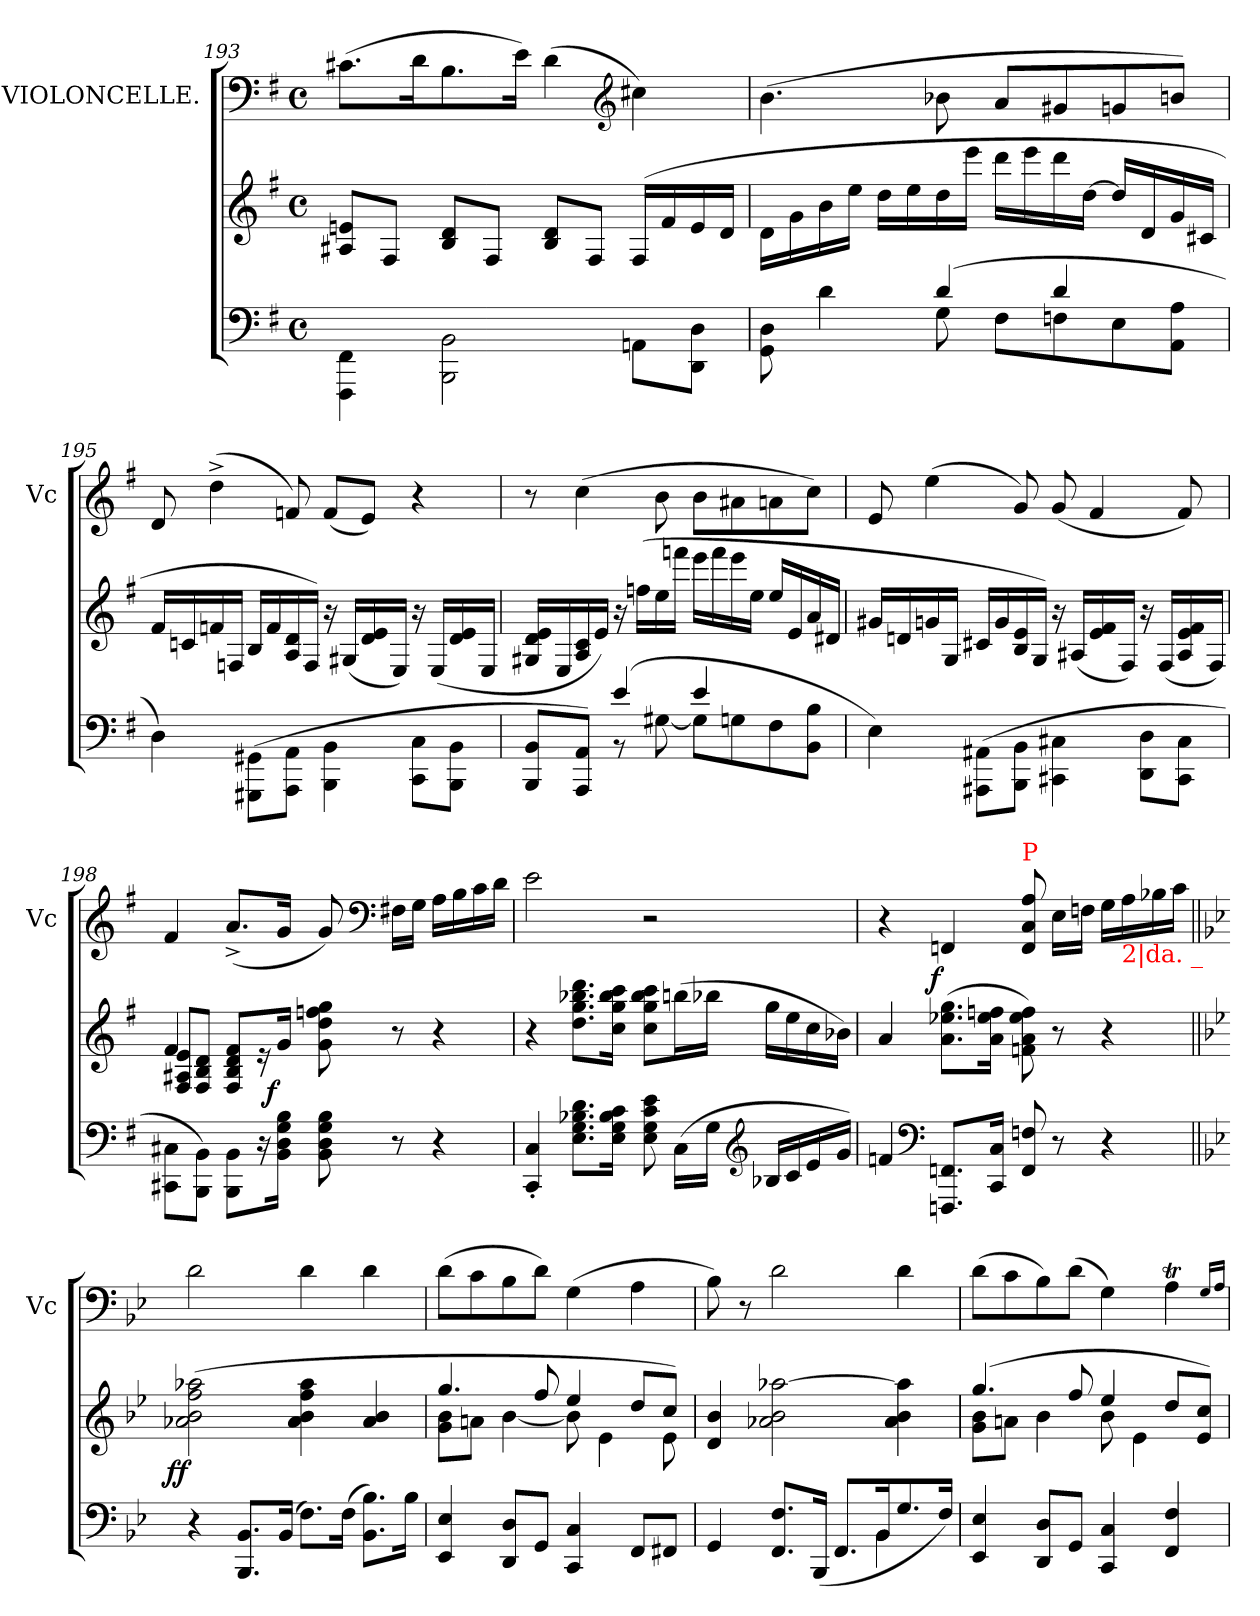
**kern	**kern	**dynam	**kern	**dynam
*part2	*part2	*part2	*part1	*part1
*staff3	*staff2	*staff2/3	*staff1	*staff1
*	*	*	*I"VIOLONCELLE.	*
*	*	*	*I'Vc	*
*clefF4	*clefG2	*	*clefF4	*
*k[f#]	*k[f#]	*	*k[f#]	*
*M4/4	*M4/4	*	*M4/4	*
*met(c)	*met(c)	*	*met(c)	*
=193	=193	=193	=193	=193
4FF#\ 4FFF#\	8en 8A#XL	.	(>8.c#X!\L	.
.	8F#/J	.	.	.
.	.	.	16d!k	.
2BB\ 2BBB\	8d 8BL	.	8.B!	.
.	8F#/J	.	.	.
.	.	.	16e!Jk)	.
.	8d 8BL	.	(>4d!	.
.	8F#/J	.	.	.
*	*	*	*clefG2	*
8AAn\L	(>16F#/LL	.	4cc#X!)	.
.	16f#	.	.	.
8D 8DDJ	16e	.	.	.
.	16dJJ	.	.	.
=194	=194	=194	=194	=194
*^	*	*	*	*
8ryy	8D\ 8GG\	16d\LL	.	(>4.b!	.
.	.	16g	.	.	.
4ryy	4d	16b	.	.	.
.	.	16eeJJ	.	.	.
.	.	16ddLL	.	.	.
.	.	16ee	.	.	.
(>4d	8G	16dd	.	8b-X!	.
.	.	16eeeJJ	.	.	.
.	8F#L	16dddLL	.	8a!L	.
.	.	16eee	.	.	.
4d	8Fn	16ddd	.	8g#X!	.
.	.	[16ddJJ	.	.	.
.	8E	16ddLL]	.	8gn!	.
.	.	16d	.	.	.
8ryy	8A 8AAJ	16g	.	8bn!J)	.
.	.	16c#XJJ	.	.	.
*v	*v	*	*	*	*
=195	=195	=195	=195	=195
4D)	16f#LL	.	8d!	.
.	16cn	.	.	.
.	16fn	.	(>4dd^<!	.
.	16Fn/JJ	.	.	.
(<8GG#X\ 8GGG#X\L	16B/LL	.	.	.
.	16f	.	.	.
8AA\ 8AAA\J	16d/ 16A/	.	8fn!)	.
.	16F/JJ)	.	.	.
4BB\ 4BBB\	16r	.	(<8f!L	.
.	(>16G#XLL	.	.	.
.	16e 16d	.	8e!J)	.
.	16E/JJ)	.	.	.
8C\ 8CC\L	16r	.	4r	.
.	(>16E/LL	.	.	.
8BB 8BBBJ	16e 16d	.	.	.
.	16E/JJ	.	.	.
=196	=196	=196	=196	=196
*^	*	*	*	*
4ryy	8BB 8BBBL	16e/ 16d/ 16G#X/LL	.	8r	.
.	.	16E/	.	.	.
.	8AA 8AAAJ)	16c/ 16A/	.	(>4cc!	.
.	.	16eJJ)	.	.	.
(>4e	8r	16r	.	.	.
.	.	(>16ffnLL	.	.	.
.	[8G#X	16ee	.	8b!	.
.	.	16fffnJJ	.	.	.
4e	8G#L]	16eeeLL	.	8b!L	.
.	.	16fff	.	.	.
.	8Gn	16eee	.	8a#X!\	.
.	.	16eeJJ	.	.	.
4ryy	8F#	16ee/LL	.	8an!	.
.	.	16e	.	.	.
.	8B 8BBJ	16a	.	8cc!J)	.
.	.	16d#XJJ	.	.	.
*v	*v	*	*	*	*
=197	=197	=197	=197	=197
4E)	16g#XLL	.	8e!	.
.	16dn	.	.	.
.	16gn	.	(>4ee!	.
.	16G/JJ	.	.	.
(<8AA#X\ 8AAA#X\L	16c#XLL	.	.	.
.	16g	.	.	.
8BB 8BBBJ	16e 16B	.	8g!)	.
.	16G/JJ)	.	.	.
4C#\ 4CC#\	16r	.	(<8g!	.
.	(>16A#X/LL	.	.	.
.	16f# 16e	.	4f#!	.
.	16F#/JJ)	.	.	.
8D 8DDL	16r	.	.	.
.	(>16F#/LL	.	.	.
8C#\ 8CC#\J	16f#/ 16e/ 16A#/	.	8f#!)	.
.	16F#/JJ)	.	.	.
=198	=198	=198	=198	=198
*	*^	*	*	*
8C# 8CC#L	4f#	8e/ 8A#X/ 8F#/L	.	4f#!	.
8BB\ 8BBB\J)	.	8d/ 8B/ 8F#/J	.	.	.
8BB\ 8BBB\L	8f#/ 8d/ 8B/ 8F#/L	4ryy	.	(<8.a^<!L	.
16r	16r	.	.	.	.
!	!	!	!LO:DY:rj	!	!
16B 16G 16D 16BBJk	16g/Jk	.	f	16g!Jk	.
8B 8G 8D 8BB	2ryy	8gg 8ffn 8dd 8g	.	8g!)	.
*	*	*	*	*clefF4	*
8r	.	8r	.	16F#X!\LL	.
.	.	.	.	16G!JJ	.
4r	.	4r	.	16A!\LL	.
.	.	.	.	16B!	.
.	.	.	.	16c!	.
.	.	.	.	16d!JJ	.
*	*v	*v	*	*	*
=199	=199	=199	=199	=199
4C'< 4CC'<	4r	.	2e!	.
8.d 8.B-X 8.G 8.EL	8.ddd 8.bb-X 8.gg 8.ddL	.	.	.
16c 16B- 16G 16EJk	16ccc 16bb- 16gg 16ccJk	.	.	.
8e\ 8c\ 8G\ 8E\	8ccc 8bb- 8gg 8ccL	.	2r	.
(>16CLL	(>16bbnL	.	.	.
16GJJ	16bb-XJJ	.	.	.
*clefG2	*	*	*	*
16B-XLL	16ggLL	.	.	.
16c	16ee	.	.	.
16e	16cc	.	.	.
16gJJ)	16b-XJJ)	.	.	.
=200	=200	=200	=200	=200
4fn	4a/	.	4r	.
*clefF4	*	*	*	*
!	!	!	!	!LO:DY:rj
8.FFn 8.FFFnL	(>8.gg 8.ee-X 8.aL	.	4FFn!	f
16C 16CCJk	16ffn 16ee- 16aJk	.	.	.
!	!	!	!LO:TX:a:color=red:t=P	!
8Fn 8FF	8ff 8ee- 8a 8fn)	.	8A! 8C! 8FF!	.
8r	8r	.	16E!\LL	.
.	.	.	16Fn!JJ	.
4r	4r	.	16G!LL	.
!	!	!	!LO:TX:b:color=red:t=2|da. _	!
.	.	.	16A!\	.
.	.	.	16B-X!	.
.	.	.	16c!JJ	.
=||	=||	=||	=||	=||
*k[b-e-]	*k[b-e-]	*	*k[b-e-]	*
!	!	!LO:DY:rj	!	!
4r	(>2aa-X 2ff 2b- 2a-X	ff	2d!	.
8.BB- 8.BBB-L	.	.	.	.
(<16BB-Jk	.	.	.	.
8.FL)	4aa- 4ff 4b- 4a-	.	4d!	.
(>16FJk	.	.	.	.
8.B- 8.BB-L)	4b- 4a-	.	4d!	.
16B-Jk	.	.	.	.
=202	=202	=202	=202	=202
*	*^	*	*	*
4E- 4EE-	4.gg	8b- 8gL	.	(>8d!\L	.
.	.	8anJ	.	8c!	.
8D 8DDL	.	[4b-	.	8B-!	.
8GGJ	8ff	.	.	8d!J)	.
4C 4CC	4ee-	8b-]	.	(>4G!	.
.	.	4e-	.	.	.
8FFL	8ddL	.	.	4A!	.
8FF#XJ	8ccJ)	8e-	.	.	.
*	*v	*v	*	*	*
=203	=203	=203	=203	=203
*^	*	*	*	*
4GG/	2ryy	4b- 4d	.	8B-!)	.
.	.	.	.	8r	.
8.F 8.FFL	.	[2aa-X 2b- 2a-X	.	2d!	.
(<16BBB-Jk	.	.	.	.	.
8.FFL	8.ryy	.	.	.	.
16BB-k	4BB-\	.	.	.	.
8.G/	.	4aa-] 4b- 4a-	.	4d!	.
16FJk)	16ryy	.	.	.	.
*v	*v	*	*	*	*
=204	=204	=204	=204	=204
*	*^	*	*	*
4E- 4EE-	(>4.gg	8b- 8gL	.	(>8d!\L	.
.	.	8anJ	.	8c!	.
8D 8DDL	.	4b-	.	8B-!)	.
8GGJ	8ff	.	.	(>8d!J	.
4C 4CC	4ee-	8b-	.	4G!)	.
.	.	4e-	.	.	.
4F 4FF	8ddL	.	.	4At!	.
.	8cc 8e-J)	8ryy	.	.	.
*	*v	*v	*	*	*
.	.	.	16qqG!/LL	.
.	.	.	16qqATTT!/JJ	.
=	=	=	=	=
*-	*-	*-	*-	*-
